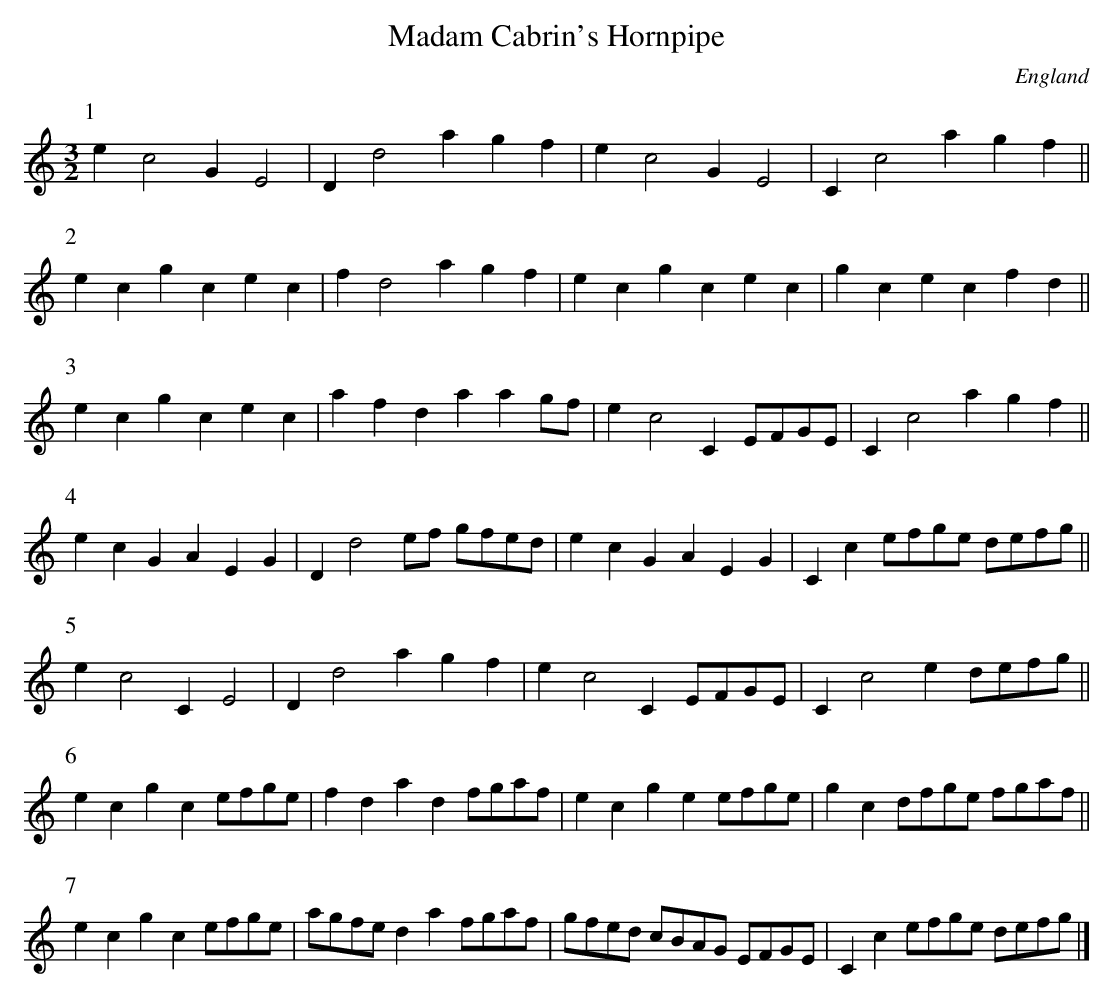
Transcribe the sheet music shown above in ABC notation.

X:1
T:Madam Cabrin's Hornpipe
L:1/8
M:3/2
O:England
K:C
P:1
e2 c4    G2 E4   | D2 d4    a2 g2 f2 | e2 c4    G2 E4   | C2 c4 a2 g2 f2 ||
P:2
e2 c2 g2 c2 e2 c2| f2 d4    a2 g2 f2 | e2 c2 g2 c2 e2 c2| g2 c2 e2 c2 f2 d2||
P:3
e2 c2 g2 c2 e2 c2| a2 f2 d2 a2 a2 gf | e2 c4    C2 EFGE | C2 c4 a2   g2 f2||
P:4
e2 c2 G2 A2 E2 G2| D2 d4    ef  gfed | e2 c2 G2 A2 E2 G2| C2 c2 efge defg ||
P:5
e2 c4    C2 E4   | D2 d4    a2 g2 f2 | e2 c4    C2 EFGE | C2 c4 e2   defg ||
P:6
e2 c2 g2 c2 efge | f2 d2 a2 d2 fgaf  | e2 c2 g2 e2 efge | g2 c2 dfge fgaf ||
P:7
e2 c2 g2 c2 efge | agfe  d2 a2 fgaf  | gfed  cBAG  EFGE | C2 c2 efge defg |]
